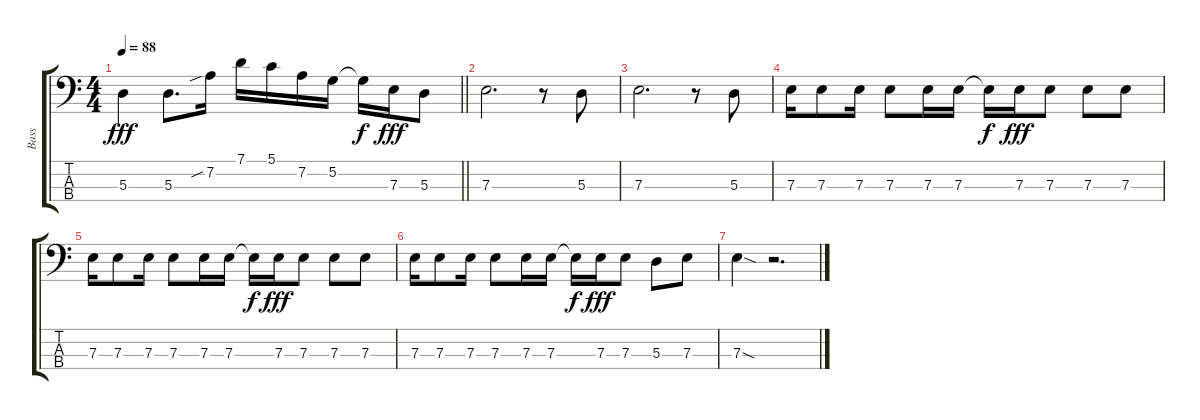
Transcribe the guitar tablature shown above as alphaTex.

\track ("Bass" "Bass") {instrument electricbassfinger}
\staff {score tabs}
\tuning (G2 D2 A1 E1) {hide}
\ts (4 4)
\tempo 88
\clef f4
\barLineRight lightlight
\ks c
5.3.4{dy fff} 5.3.8{d} 7.2{sib}.16 7.1.16 5.1.16 7.2.16 5.2.16 5.2{t}.16{dy f} 7.3.16{dy fff} 5.3.8 |
7.3.2{d} r.8 5.3.8 |
7.3.2{d} r.8 5.3.8 |
7.3.16 7.3.8 7.3.16 7.3.8 7.3.16 7.3.16 7.3{t}.16{dy f} 7.3.16{dy fff} 7.3.8 7.3.8 7.3.8 |
7.3.16 7.3.8 7.3.16 7.3.8 7.3.16 7.3.16 7.3{t}.16{dy f} 7.3.16{dy fff} 7.3.8 7.3.8 7.3.8 |
7.3.16 7.3.8 7.3.16 7.3.8 7.3.16 7.3.16 7.3{t}.16{dy f} 7.3.16{dy fff} 7.3.8 5.3.8 7.3.8 |
7.3{sod}.4 r.2{d}
